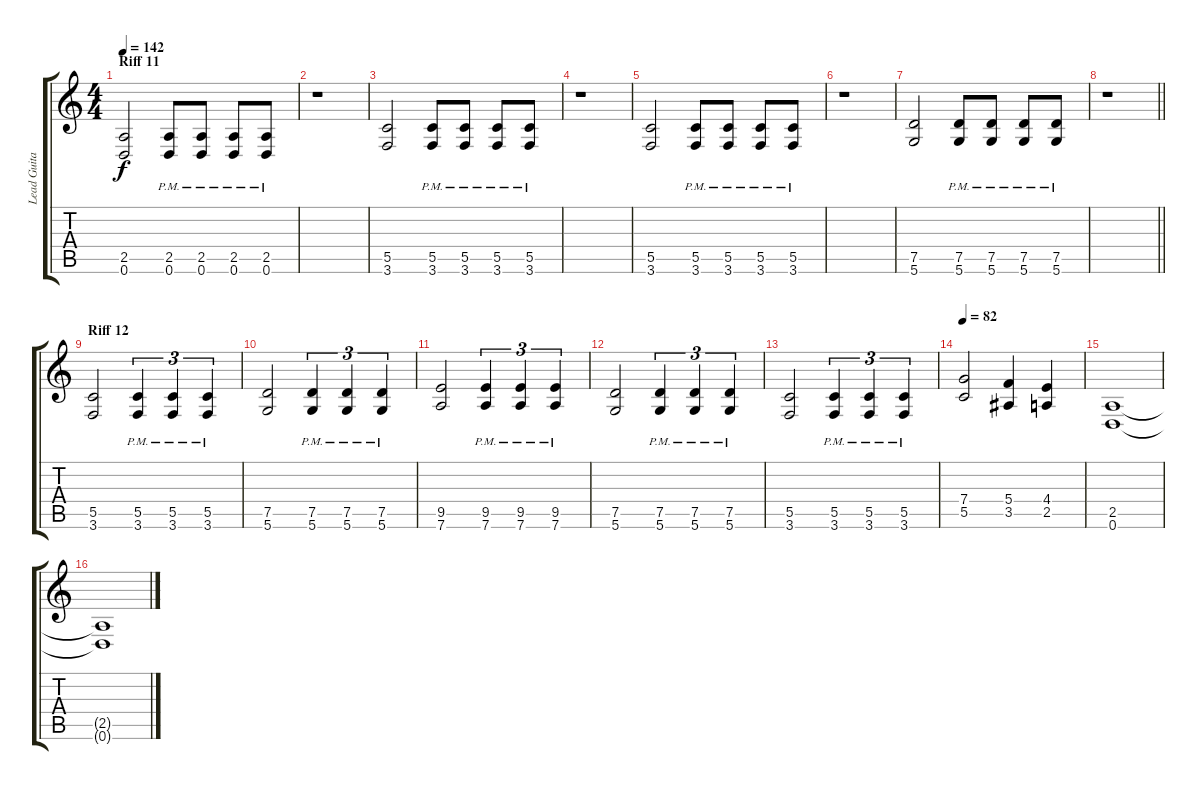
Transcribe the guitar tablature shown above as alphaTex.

\track ("Lead Guitar" "Lead Guita") {instrument distortionguitar}
\staff {score tabs}
\tuning (D4 A3 F3 C3 G2 D2) {hide}
\ts (4 4)
\section ("" "Riff 11")
\tempo 142
\clef g2
\ks c
(2.5 0.6).2{dy f} (2.5{pm} 0.6{pm}).8 (2.5{pm} 0.6{pm}).8 (2.5{pm} 0.6{pm}).8 (2.5{pm} 0.6{pm}).8 |
r.1 |
(5.5 3.6).2 (5.5{pm} 3.6{pm}).8 (5.5{pm} 3.6{pm}).8 (5.5{pm} 3.6{pm}).8 (5.5{pm} 3.6{pm}).8 |
r.1 |
(5.5 3.6).2 (5.5{pm} 3.6{pm}).8 (5.5{pm} 3.6{pm}).8 (5.5{pm} 3.6{pm}).8 (5.5{pm} 3.6{pm}).8 |
r.1 |
(7.5 5.6).2 (7.5{pm} 5.6{pm}).8 (7.5{pm} 5.6{pm}).8 (7.5{pm} 5.6{pm}).8 (7.5{pm} 5.6{pm}).8 |
\barLineRight lightlight
r.1 |
\section ("" "Riff 12")
(5.5 3.6).2 (5.5{pm} 3.6{pm}).4{tu (3 2)} (5.5{pm} 3.6{pm}).4{tu (3 2)} (5.5{pm} 3.6{pm}).4{tu (3 2)} |
(7.5 5.6).2 (7.5{pm} 5.6{pm}).4{tu (3 2)} (7.5{pm} 5.6{pm}).4{tu (3 2)} (7.5{pm} 5.6{pm}).4{tu (3 2)} |
(9.5 7.6).2 (9.5{pm} 7.6{pm}).4{tu (3 2)} (9.5{pm} 7.6{pm}).4{tu (3 2)} (9.5{pm} 7.6{pm}).4{tu (3 2)} |
(7.5 5.6).2 (7.5{pm} 5.6{pm}).4{tu (3 2)} (7.5{pm} 5.6{pm}).4{tu (3 2)} (7.5{pm} 5.6{pm}).4{tu (3 2)} |
(5.5 3.6).2 (5.5{pm} 3.6{pm}).4{tu (3 2)} (5.5{pm} 3.6{pm}).4{tu (3 2)} (5.5{pm} 3.6{pm}).4{tu (3 2)} |
\tempo 82
(7.4 5.5).2 (5.4 3.5).4 (4.4 2.5).4 |
(2.5 0.6).1 |
(2.5{t} 0.6{t}).1{volume 3}
